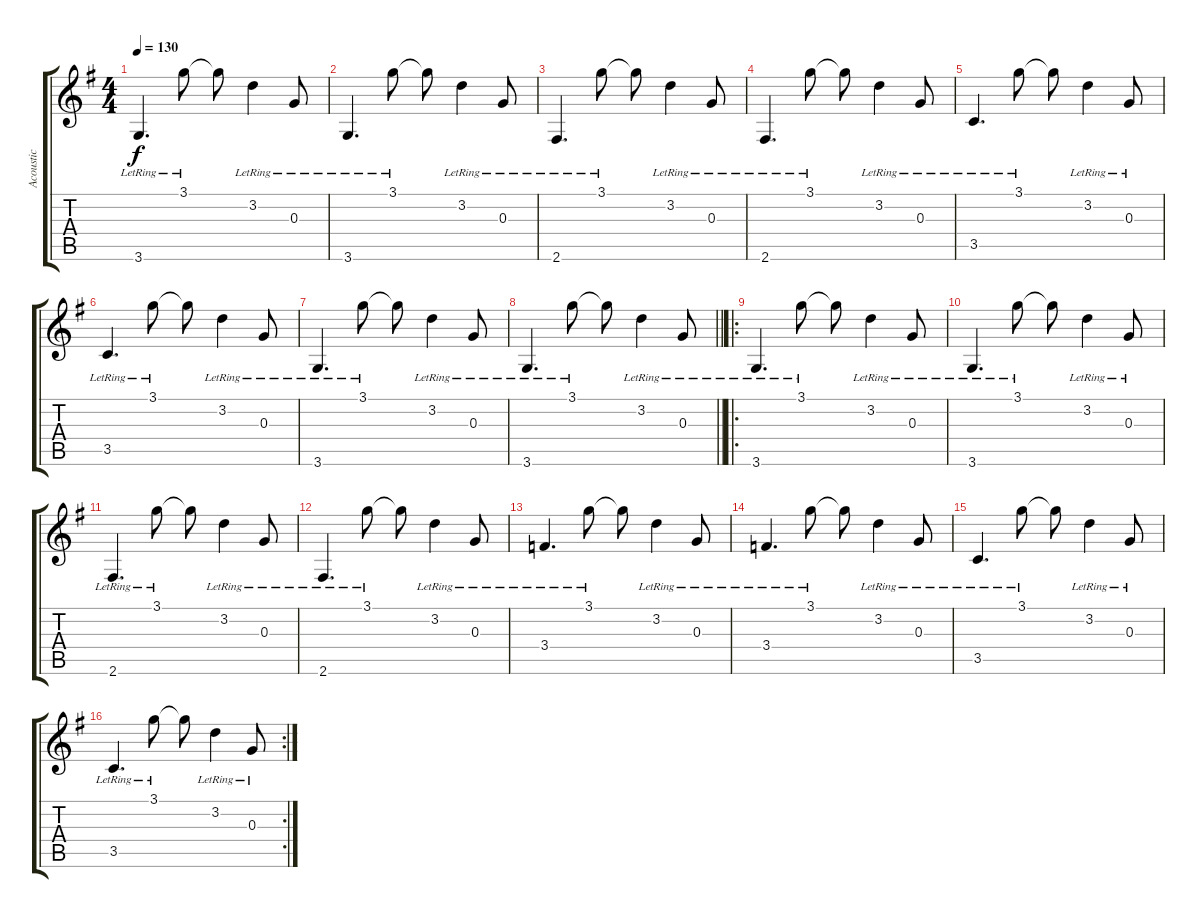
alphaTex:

\track ("Acoustic" "Acoustic") {instrument acousticguitarsteel}
\staff {score tabs}
\tuning (E4 B3 G3 D3 A2 E2) {hide}
\ts (4 4)
\tempo 130
\clef g2
\ks g
3.6{lr}.4{d dy f instrument acousticguitarsteel} 3.1{lr}.8 3.1{t}.8 3.2{lr}.4 0.3{lr}.8 |
3.6{lr}.4{d} 3.1{lr}.8 3.1{t}.8 3.2{lr}.4 0.3{lr}.8 |
2.6{lr}.4{d} 3.1{lr}.8 3.1{t}.8 3.2{lr}.4 0.3{lr}.8 |
2.6{lr}.4{d} 3.1{lr}.8 3.1{t}.8 3.2{lr}.4 0.3{lr}.8 |
3.5{lr}.4{d} 3.1{lr}.8 3.1{t}.8 3.2{lr}.4 0.3{lr}.8 |
3.5{lr}.4{d} 3.1{lr}.8 3.1{t}.8 3.2{lr}.4 0.3{lr}.8 |
3.6{lr}.4{d} 3.1{lr}.8 3.1{t}.8 3.2{lr}.4 0.3{lr}.8 |
\barLineRight lightlight
3.6{lr}.4{d} 3.1{lr}.8 3.1{t}.8 3.2{lr}.4 0.3{lr}.8 |
\ro
3.6{lr}.4{d} 3.1{lr}.8 3.1{t}.8 3.2{lr}.4 0.3{lr}.8 |
3.6{lr}.4{d} 3.1{lr}.8 3.1{t}.8 3.2{lr}.4 0.3{lr}.8 |
2.6{lr}.4{d} 3.1{lr}.8 3.1{t}.8 3.2{lr}.4 0.3{lr}.8 |
2.6{lr}.4{d} 3.1{lr}.8 3.1{t}.8 3.2{lr}.4 0.3{lr}.8 |
3.4{lr}.4{d} 3.1{lr}.8 3.1{t}.8 3.2{lr}.4 0.3{lr}.8 |
3.4{lr}.4{d} 3.1{lr}.8 3.1{t}.8 3.2{lr}.4 0.3{lr}.8 |
3.5{lr}.4{d} 3.1{lr}.8 3.1{t}.8 3.2{lr}.4 0.3{lr}.8 |
\rc 2
3.5{lr}.4{d} 3.1{lr}.8 3.1{t}.8 3.2{lr}.4 0.3{lr}.8
